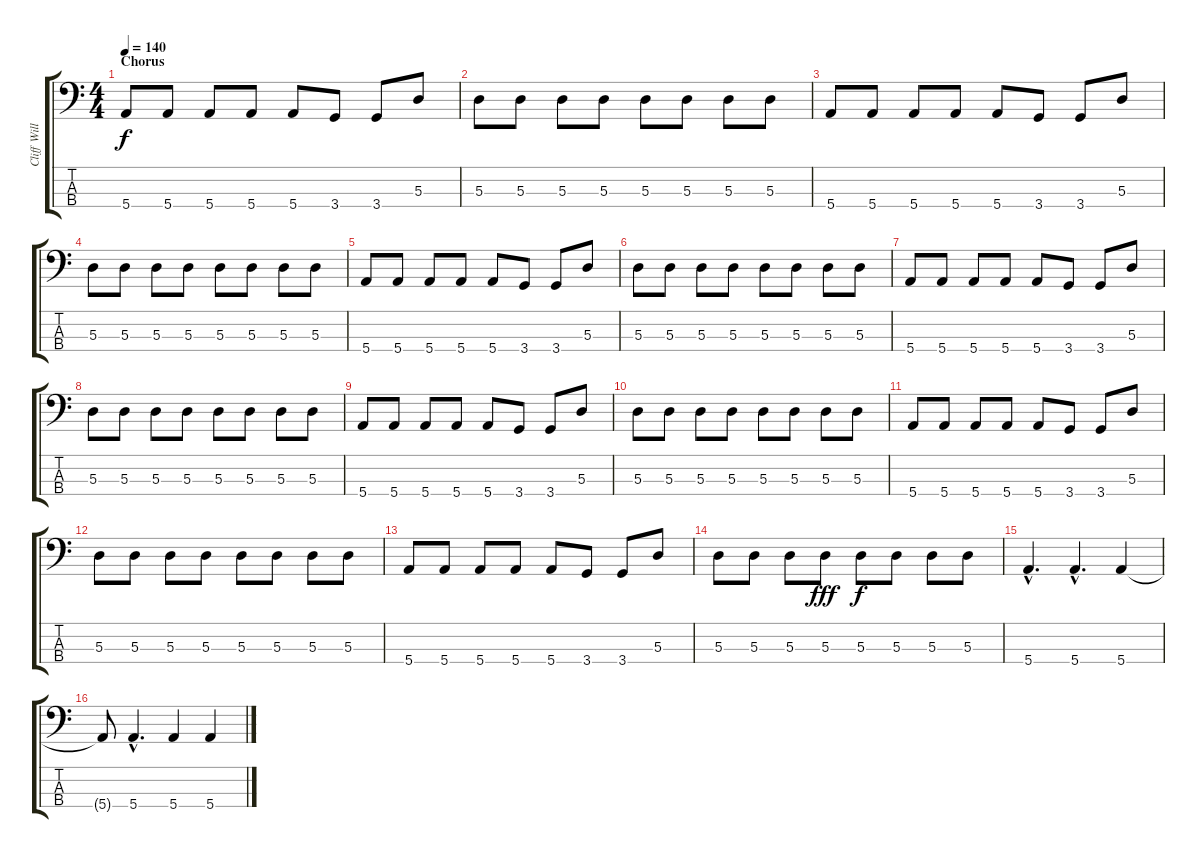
\track ("Cliff Williams" "Cliff Will") {instrument electricbasspick}
\staff {score tabs}
\tuning (G2 D2 A1 E1) {hide}
\ts (4 4)
\section ("" "Chorus")
\tempo 140
\clef f4
\ks c
5.4.8{dy f} 5.4.8 5.4.8 5.4.8 5.4.8 3.4.8 3.4.8 5.3.8 |
5.3.8 5.3.8 5.3.8 5.3.8 5.3.8 5.3.8 5.3.8 5.3.8 |
5.4.8 5.4.8 5.4.8 5.4.8 5.4.8 3.4.8 3.4.8 5.3.8 |
5.3.8 5.3.8 5.3.8 5.3.8 5.3.8 5.3.8 5.3.8 5.3.8 |
5.4.8 5.4.8 5.4.8 5.4.8 5.4.8 3.4.8 3.4.8 5.3.8 |
5.3.8 5.3.8 5.3.8 5.3.8 5.3.8 5.3.8 5.3.8 5.3.8 |
5.4.8 5.4.8 5.4.8 5.4.8 5.4.8 3.4.8 3.4.8 5.3.8 |
5.3.8 5.3.8 5.3.8 5.3.8 5.3.8 5.3.8 5.3.8 5.3.8 |
5.4.8 5.4.8 5.4.8 5.4.8 5.4.8 3.4.8 3.4.8 5.3.8 |
5.3.8 5.3.8 5.3.8 5.3.8 5.3.8 5.3.8 5.3.8 5.3.8 |
5.4.8 5.4.8 5.4.8 5.4.8 5.4.8 3.4.8 3.4.8 5.3.8 |
5.3.8 5.3.8 5.3.8 5.3.8 5.3.8 5.3.8 5.3.8 5.3.8 |
5.4.8 5.4.8 5.4.8 5.4.8 5.4.8 3.4.8 3.4.8 5.3.8 |
5.3.8 5.3.8 5.3.8 5.3.8{dy fff} 5.3.8{dy f} 5.3.8 5.3.8 5.3.8 |
5.4{hac}.4{d} 5.4{hac}.4{d} 5.4.4 |
5.4{t}.8 5.4{hac}.4{d} 5.4.4 5.4.4
